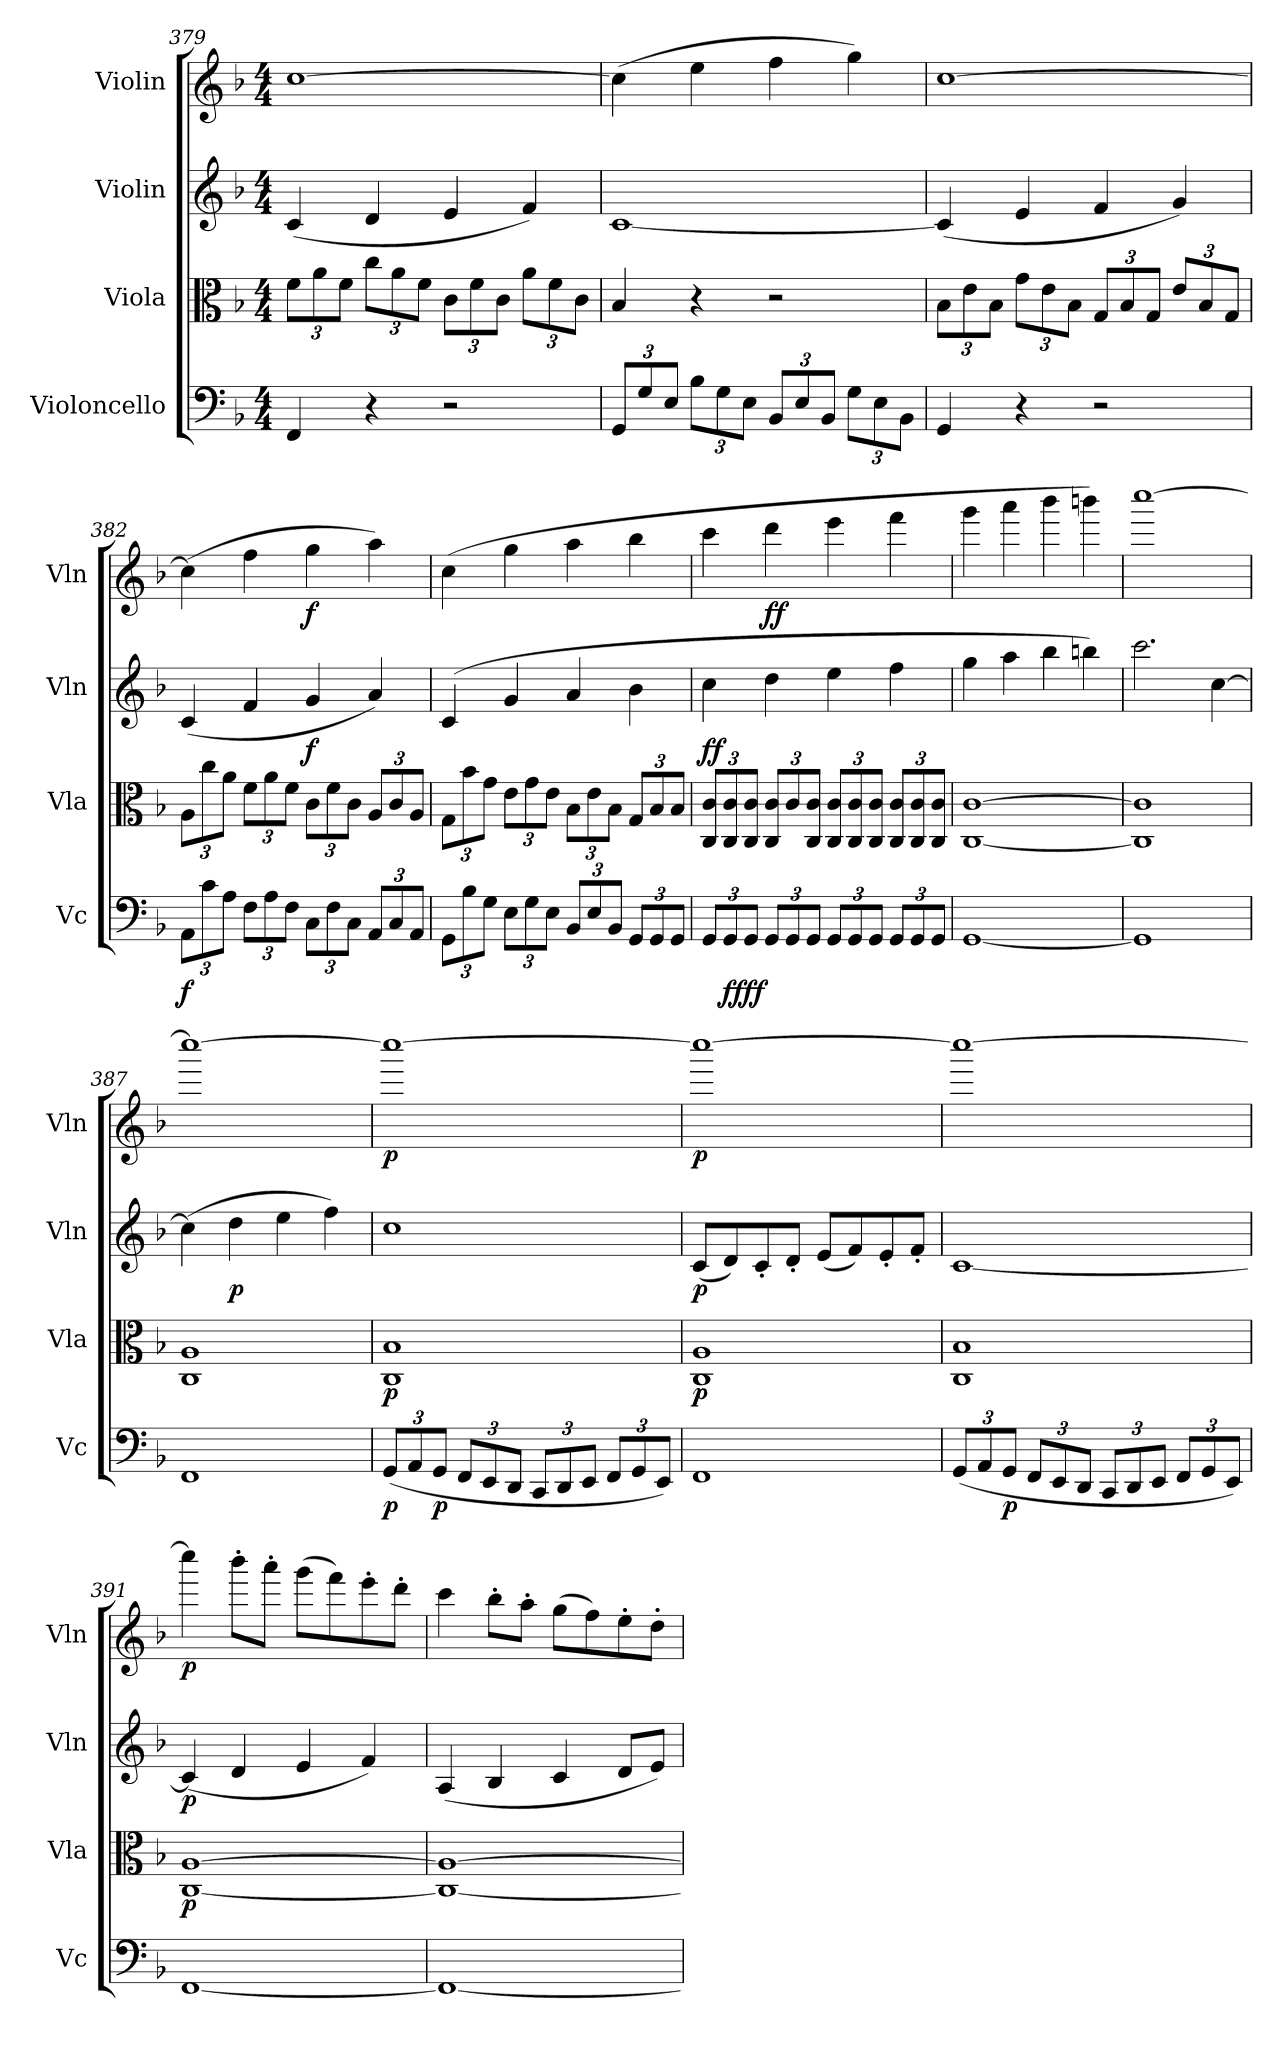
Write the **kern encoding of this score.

**kern	**dynam	**kern	**dynam	**kern	**dynam	**kern	**dynam
*part4	*part4	*part3	*part3	*part2	*part2	*part1	*part1
*staff4	*staff4	*staff3	*staff3	*staff2	*staff2	*staff1	*staff1
*I"Violoncello	*	*I"Viola	*	*I"Violin	*	*I"Violin	*
*I'Vc	*	*I'Vla	*	*I'Vln	*	*I'Vln	*
*clefF4	*	*clefC3	*	*clefG2	*	*clefG2	*
*k[b-]	*	*k[b-]	*	*k[b-]	*	*k[b-]	*
*F:	*	*F:	*	*F:	*	*F:	*
*M4/4	*	*M4/4	*	*M4/4	*	*M4/4	*
=379	=379	=379	=379	=379	=379	=379	=379
4FF/	.	12f\L	.	(4c/	.	[1cc	.
.	.	12a\	.	.	.	.	.
.	.	12f\J	.	.	.	.	.
4r	.	12cc\L	.	4d/	.	.	.
.	.	12a\	.	.	.	.	.
.	.	12f\J	.	.	.	.	.
2r	.	12c\L	.	4e/	.	.	.
.	.	12f\	.	.	.	.	.
.	.	12c\J	.	.	.	.	.
.	.	12a\L	.	4f/)	.	.	.
.	.	12f\	.	.	.	.	.
.	.	12c\J	.	.	.	.	.
=380	=380	=380	=380	=380	=380	=380	=380
12GG/L	.	4B-/	.	[1c	.	(4cc\]	.
12G/	.	.	.	.	.	.	.
12E/J	.	.	.	.	.	.	.
12B-\L	.	4r	.	.	.	4ee\	.
12G\	.	.	.	.	.	.	.
12E\J	.	.	.	.	.	.	.
12BB-/L	.	2r	.	.	.	4ff\	.
12E/	.	.	.	.	.	.	.
12BB-/J	.	.	.	.	.	.	.
12G\L	.	.	.	.	.	4gg\)	.
12E\	.	.	.	.	.	.	.
12BB-\J	.	.	.	.	.	.	.
=381	=381	=381	=381	=381	=381	=381	=381
4GG/	.	12B-\L	.	(4c/]	.	[1cc	.
.	.	12e\	.	.	.	.	.
.	.	12B-\J	.	.	.	.	.
4r	.	12g\L	.	4e/	.	.	.
.	.	12e\	.	.	.	.	.
.	.	12B-\J	.	.	.	.	.
2r	.	12G/L	.	4f/	.	.	.
.	.	12B-/	.	.	.	.	.
.	.	12G/J	.	.	.	.	.
.	.	12e/L	.	4g/)	.	.	.
.	.	12B-/	.	.	.	.	.
.	.	12G/J	.	.	.	.	.
=382	=382	=382	=382	=382	=382	=382	=382
12AA\L	f	12A\L	.	(4c/	.	(4cc\]	.
12c\	.	12cc\	.	.	.	.	.
12A\J	.	12a\J	.	.	.	.	.
12F\L	.	12f\L	.	4f/	.	4ff\	.
12A\	.	12a\	.	.	.	.	.
12F\J	.	12f\J	.	.	.	.	.
12C\L	.	12c\L	.	4g/	f	4gg\	f
12F\	.	12f\	.	.	.	.	.
12C\J	.	12c\J	.	.	.	.	.
12AA/L	.	12A/L	.	4a/)	.	4aa\)	.
12C/	.	12c/	.	.	.	.	.
12AA/J	.	12A/J	.	.	.	.	.
=383	=383	=383	=383	=383	=383	=383	=383
12GG\L	.	12G\L	.	(4c/	.	(4cc\	.
12B-\	.	12b-\	.	.	.	.	.
12G\J	.	12g\J	.	.	.	.	.
12E\L	.	12e\L	.	4g/	.	4gg\	.
12G\	.	12g\	.	.	.	.	.
12E\J	.	12e\J	.	.	.	.	.
12BB-/L	.	12B-\L	.	4a/	.	4aa\	.
12E/	.	12e\	.	.	.	.	.
12BB-/J	.	12B-\J	.	.	.	.	.
12GG/L	.	12G/L	.	4b-\	.	4bb-\	.
12GG/	.	12B-/	.	.	.	.	.
12GG/J	.	12B-/J	.	.	.	.	.
=384	=384	=384	=384	=384	=384	=384	=384
12GG/L	.	12C/ 12c/L	.	4cc\	ff	4ccc\	.
12GG/	ff	12C/ 12c/	.	.	.	.	.
12GG/J	ff	12C/ 12c/J	.	.	.	.	.
12GG/L	.	12C/ 12c/L	.	4dd\	.	4ddd\	ff
12GG/	.	12c/	.	.	.	.	.
12GG/J	.	12C/ 12c/J	.	.	.	.	.
12GG/L	.	12C/ 12c/L	.	4ee\	.	4eee\	.
12GG/	.	12C/ 12c/	.	.	.	.	.
12GG/J	.	12C/ 12c/J	.	.	.	.	.
12GG/L	.	12C/ 12c/L	.	4ff\	.	4fff\	.
12GG/	.	12C/ 12c/	.	.	.	.	.
12GG/J	.	12C/ 12c/J	.	.	.	.	.
=385	=385	=385	=385	=385	=385	=385	=385
[1GG	.	[1C [1c	.	4gg\	.	4ggg\	.
.	.	.	.	4aa\	.	4aaa\	.
.	.	.	.	4bb-\	.	4bbb-\	.
.	.	.	.	4bbn\)	.	4bbbn\)	.
=386	=386	=386	=386	=386	=386	=386	=386
1GG]	.	1C] 1c]	.	2.ccc\	.	[1cccc	.
.	.	.	.	[4cc\	.	.	.
=387	=387	=387	=387	=387	=387	=387	=387
1FF	.	1C 1A	.	(4cc\]	.	1cccc_	.
.	.	.	.	4dd\	p	.	.
.	.	.	.	4ee\	.	.	.
.	.	.	.	4ff\)	.	.	.
=388	=388	=388	=388	=388	=388	=388	=388
(12GG/L	p	1C 1B-	p	1cc	.	1cccc_	p
12AA/	.	.	.	.	.	.	.
12GG/J	p	.	.	.	.	.	.
12FF/L	.	.	.	.	.	.	.
12EE/	.	.	.	.	.	.	.
12DD/J	.	.	.	.	.	.	.
12CC/L	.	.	.	.	.	.	.
12DD/	.	.	.	.	.	.	.
12EE/J	.	.	.	.	.	.	.
12FF/L	.	.	.	.	.	.	.
12GG/	.	.	.	.	.	.	.
12EE/J)	.	.	.	.	.	.	.
=389	=389	=389	=389	=389	=389	=389	=389
1FF	.	1C 1A	p	(8c/L	p	1cccc_	p
.	.	.	.	8d/)	.	.	.
.	.	.	.	8c'/	.	.	.
.	.	.	.	8d'/J	.	.	.
.	.	.	.	(8e/L	.	.	.
.	.	.	.	8f/)	.	.	.
.	.	.	.	8e'/	.	.	.
.	.	.	.	8f'/J	.	.	.
=390	=390	=390	=390	=390	=390	=390	=390
(12GG/L	.	1C 1B-	.	[1c	.	1cccc_	.
12AA/	.	.	.	.	.	.	.
12GG/J	p	.	.	.	.	.	.
12FF/L	.	.	.	.	.	.	.
12EE/	.	.	.	.	.	.	.
12DD/J	.	.	.	.	.	.	.
12CC/L	.	.	.	.	.	.	.
12DD/	.	.	.	.	.	.	.
12EE/J	.	.	.	.	.	.	.
12FF/L	.	.	.	.	.	.	.
12GG/	.	.	.	.	.	.	.
12EE/J)	.	.	.	.	.	.	.
=391	=391	=391	=391	=391	=391	=391	=391
[1FF	.	[1C [1A	p	(4c/]	p	4cccc\]	p
.	.	.	.	4d/	.	8bbb-'\L	.
.	.	.	.	.	.	8aaa'\J	.
.	.	.	.	4e/	.	(8ggg\L	.
.	.	.	.	.	.	8fff\)	.
.	.	.	.	4f/)	.	8eee'\	.
.	.	.	.	.	.	8ddd'\J	.
=392	=392	=392	=392	=392	=392	=392	=392
1FF_	.	1C_ 1A_	.	(4A/	.	4ccc\	.
.	.	.	.	4B-/	.	8bb-'\L	.
.	.	.	.	.	.	8aa'\J	.
.	.	.	.	4c/	.	(8gg\L	.
.	.	.	.	.	.	8ff\)	.
.	.	.	.	8d/L	.	8ee'\	.
.	.	.	.	8e/J)	.	8dd'\J	.
=	=	=	=	=	=	=	=
*-	*-	*-	*-	*-	*-	*-	*-
